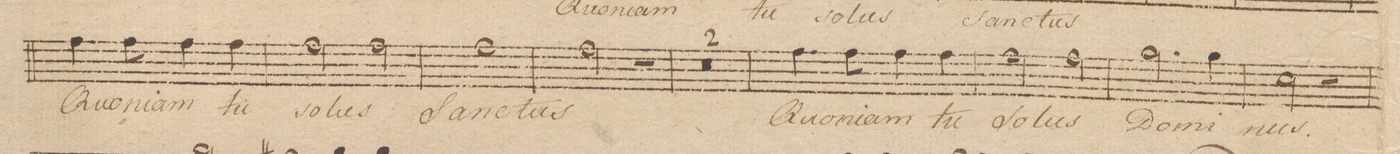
**kern	**text	**dynam
*I"Alto Solo	*	*
*clefC3	*	*
*k[]	*	*
*met(c)	*	*
*M4/4	*	*
4.g\	Quo-	.
8g\	-ni-	.
4g\	-am	.
4g\	tu	.
=11	=11	=11
2g\	ſo-	.
2g\	-lus	.
=12	=12	=12
1g	ſan-	.
=13	=13	=13
2g\	-ctus	.
2r	.	.
=14	=14	=14
0r	.	.
=15	=15	=15
=16	=16	=16
4.g\	Quo-	.
8g\	-ni-	.
4g\	-am	.
4g\	tu	.
=17	=17	=17
2g\	ſo-	.
2g\	-lus	.
=18	=18	=18
2.a\	Do-	.
4a\	-mi-	.
=19	=19	=19
2d\	-nus.	.
2r	.	.
=20	=20	=20
*-	*-	*-
